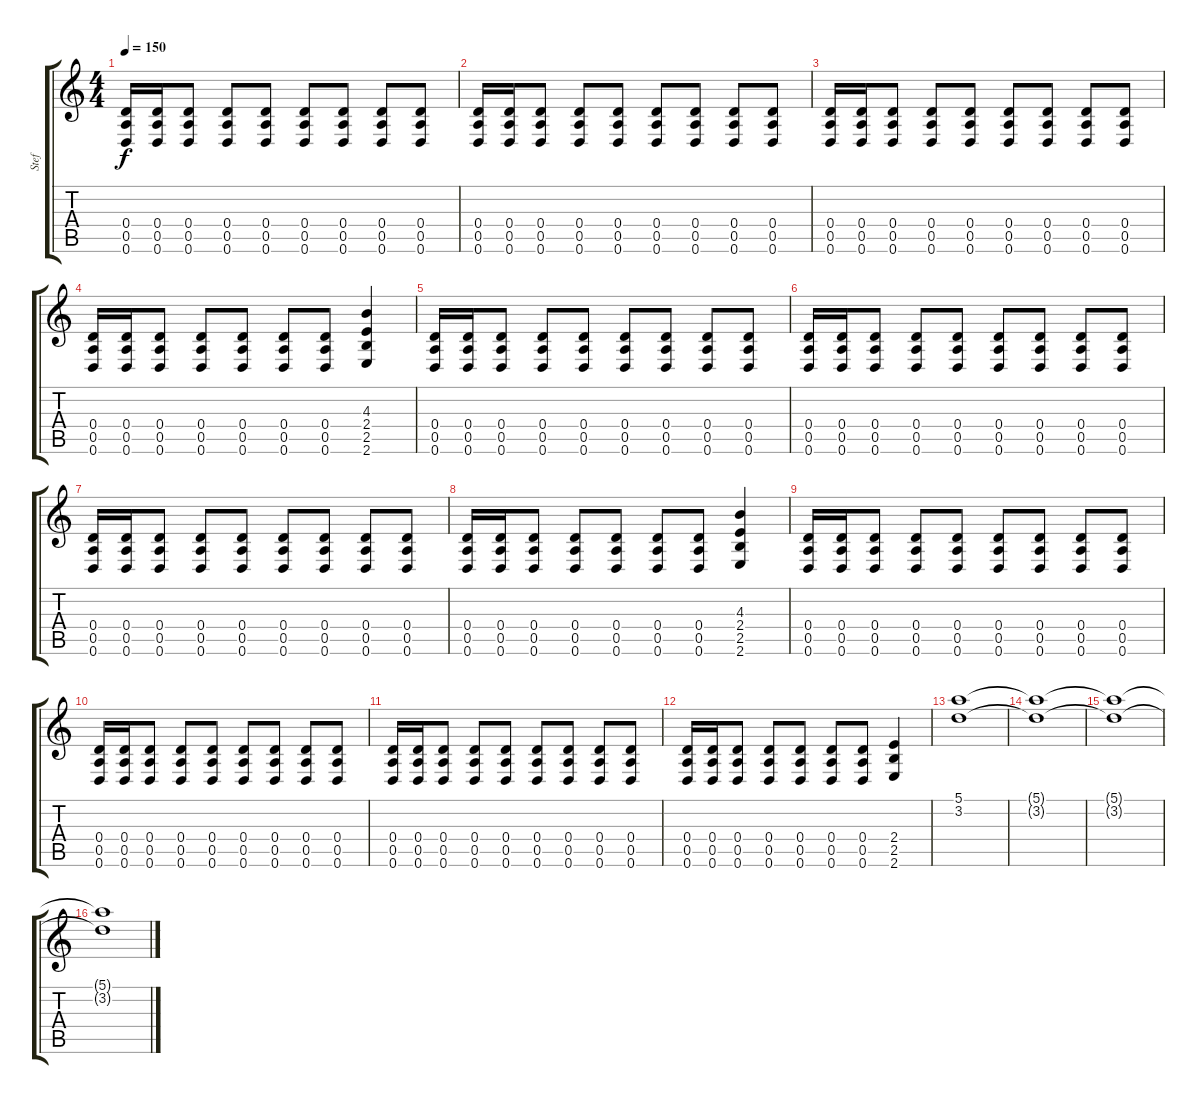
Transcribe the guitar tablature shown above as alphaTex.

\track ("Stef" "Stef") {instrument distortionguitar}
\staff {score tabs}
\tuning (E4 B3 G3 D3 A2 D2) {hide}
\ts (4 4)
\tempo 150
\clef g2
\ks c
(0.4 0.5 0.6).16{dy f} (0.4 0.5 0.6).16 (0.4 0.5 0.6).8 (0.4 0.5 0.6).8 (0.4 0.5 0.6).8 (0.4 0.5 0.6).8 (0.4 0.5 0.6).8 (0.4 0.5 0.6).8 (0.4 0.5 0.6).8 |
(0.4 0.5 0.6).16 (0.4 0.5 0.6).16 (0.4 0.5 0.6).8 (0.4 0.5 0.6).8 (0.4 0.5 0.6).8 (0.4 0.5 0.6).8 (0.4 0.5 0.6).8 (0.4 0.5 0.6).8 (0.4 0.5 0.6).8 |
(0.4 0.5 0.6).16 (0.4 0.5 0.6).16 (0.4 0.5 0.6).8 (0.4 0.5 0.6).8 (0.4 0.5 0.6).8 (0.4 0.5 0.6).8 (0.4 0.5 0.6).8 (0.4 0.5 0.6).8 (0.4 0.5 0.6).8 |
(0.4 0.5 0.6).16 (0.4 0.5 0.6).16 (0.4 0.5 0.6).8 (0.4 0.5 0.6).8 (0.4 0.5 0.6).8 (0.4 0.5 0.6).8 (0.4 0.5 0.6).8 (4.3 2.4 2.5 2.6).4 |
(0.4 0.5 0.6).16 (0.4 0.5 0.6).16 (0.4 0.5 0.6).8 (0.4 0.5 0.6).8 (0.4 0.5 0.6).8 (0.4 0.5 0.6).8 (0.4 0.5 0.6).8 (0.4 0.5 0.6).8 (0.4 0.5 0.6).8 |
(0.4 0.5 0.6).16 (0.4 0.5 0.6).16 (0.4 0.5 0.6).8 (0.4 0.5 0.6).8 (0.4 0.5 0.6).8 (0.4 0.5 0.6).8 (0.4 0.5 0.6).8 (0.4 0.5 0.6).8 (0.4 0.5 0.6).8 |
(0.4 0.5 0.6).16 (0.4 0.5 0.6).16 (0.4 0.5 0.6).8 (0.4 0.5 0.6).8 (0.4 0.5 0.6).8 (0.4 0.5 0.6).8 (0.4 0.5 0.6).8 (0.4 0.5 0.6).8 (0.4 0.5 0.6).8 |
(0.4 0.5 0.6).16 (0.4 0.5 0.6).16 (0.4 0.5 0.6).8 (0.4 0.5 0.6).8 (0.4 0.5 0.6).8 (0.4 0.5 0.6).8 (0.4 0.5 0.6).8 (4.3 2.4 2.5 2.6).4 |
(0.4 0.5 0.6).16 (0.4 0.5 0.6).16 (0.4 0.5 0.6).8 (0.4 0.5 0.6).8 (0.4 0.5 0.6).8 (0.4 0.5 0.6).8 (0.4 0.5 0.6).8 (0.4 0.5 0.6).8 (0.4 0.5 0.6).8 |
(0.4 0.5 0.6).16 (0.4 0.5 0.6).16 (0.4 0.5 0.6).8 (0.4 0.5 0.6).8 (0.4 0.5 0.6).8 (0.4 0.5 0.6).8 (0.4 0.5 0.6).8 (0.4 0.5 0.6).8 (0.4 0.5 0.6).8 |
(0.4 0.5 0.6).16 (0.4 0.5 0.6).16 (0.4 0.5 0.6).8 (0.4 0.5 0.6).8 (0.4 0.5 0.6).8 (0.4 0.5 0.6).8 (0.4 0.5 0.6).8 (0.4 0.5 0.6).8 (0.4 0.5 0.6).8 |
(0.4 0.5 0.6).16 (0.4 0.5 0.6).16 (0.4 0.5 0.6).8 (0.4 0.5 0.6).8 (0.4 0.5 0.6).8 (0.4 0.5 0.6).8 (0.4 0.5 0.6).8 (2.4 2.5 2.6).4 |
(5.1 3.2).1 |
(5.1{t} 3.2{t}).1 |
(5.1{t} 3.2{t}).1 |
(5.1{t} 3.2{t}).1
